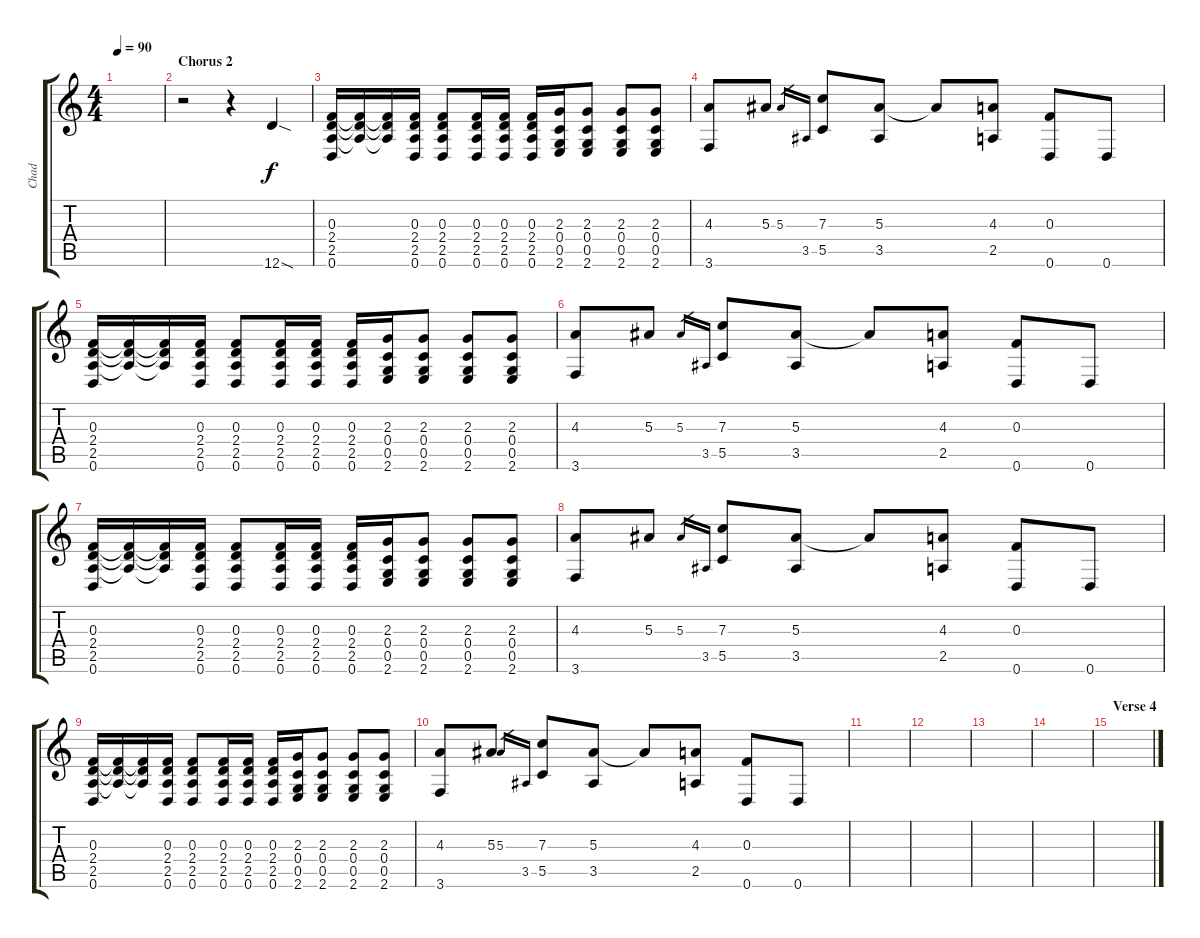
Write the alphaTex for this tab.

\track ("Chad" "Chad") {instrument overdrivenguitar}
\staff {score tabs}
\tuning (D4 A3 F3 C3 G2 D2) {hide}
\ts (4 4)
\tempo 90
\clef g2
\ks c
|
\section ("" "Chorus 2")
r.2 r.4 12.6{sod}.4 |
(0.3 2.4 2.5 0.6).16 (0.3{t} 2.4{t} 2.5{t}).16 (0.3{t} 2.4{t} 2.5{t}).16 (0.3 2.4 2.5 0.6).16 (0.3 2.4 2.5 0.6).8 (0.3 2.4 2.5 0.6).16 (0.3 2.4 2.5 0.6).16 (0.3 2.4 2.5 0.6).16 (2.3 0.4 0.5 2.6).16 (2.3 0.4 0.5 2.6).8 (2.3 0.4 0.5 2.6).8 (2.3 0.4 0.5 2.6).8 |
(4.3 3.6).8 5.3.8 5.3.16{gr} 3.5.16{gr} (7.3 5.5).8 (5.3 3.5).8 5.3{t}.8 (4.3 2.5).8 (0.3 0.6).8 0.6.8 |
(0.3 2.4 2.5 0.6).16 (0.3{t} 2.4{t} 2.5{t}).16 (0.3{t} 2.4{t} 2.5{t}).16 (0.3 2.4 2.5 0.6).16 (0.3 2.4 2.5 0.6).8 (0.3 2.4 2.5 0.6).16 (0.3 2.4 2.5 0.6).16 (0.3 2.4 2.5 0.6).16 (2.3 0.4 0.5 2.6).16 (2.3 0.4 0.5 2.6).8 (2.3 0.4 0.5 2.6).8 (2.3 0.4 0.5 2.6).8 |
(4.3 3.6).8 5.3.8 5.3.16{gr} 3.5.16{gr} (7.3 5.5).8 (5.3 3.5).8 5.3{t}.8 (4.3 2.5).8 (0.3 0.6).8 0.6.8 |
(0.3 2.4 2.5 0.6).16 (0.3{t} 2.4{t} 2.5{t}).16 (0.3{t} 2.4{t} 2.5{t}).16 (0.3 2.4 2.5 0.6).16 (0.3 2.4 2.5 0.6).8 (0.3 2.4 2.5 0.6).16 (0.3 2.4 2.5 0.6).16 (0.3 2.4 2.5 0.6).16 (2.3 0.4 0.5 2.6).16 (2.3 0.4 0.5 2.6).8 (2.3 0.4 0.5 2.6).8 (2.3 0.4 0.5 2.6).8 |
(4.3 3.6).8 5.3.8 5.3.16{gr} 3.5.16{gr} (7.3 5.5).8 (5.3 3.5).8 5.3{t}.8 (4.3 2.5).8 (0.3 0.6).8 0.6.8 |
(0.3 2.4 2.5 0.6).16 (0.3{t} 2.4{t} 2.5{t}).16 (0.3{t} 2.4{t} 2.5{t}).16 (0.3 2.4 2.5 0.6).16 (0.3 2.4 2.5 0.6).8 (0.3 2.4 2.5 0.6).16 (0.3 2.4 2.5 0.6).16 (0.3 2.4 2.5 0.6).16 (2.3 0.4 0.5 2.6).16 (2.3 0.4 0.5 2.6).8 (2.3 0.4 0.5 2.6).8 (2.3 0.4 0.5 2.6).8 |
(4.3 3.6).8 5.3.8 5.3.16{gr} 3.5.16{gr} (7.3 5.5).8 (5.3 3.5).8 5.3{t}.8 (4.3 2.5).8 (0.3 0.6).8 0.6.8 |
|
|
|
|
\section ("" "Verse 4")
